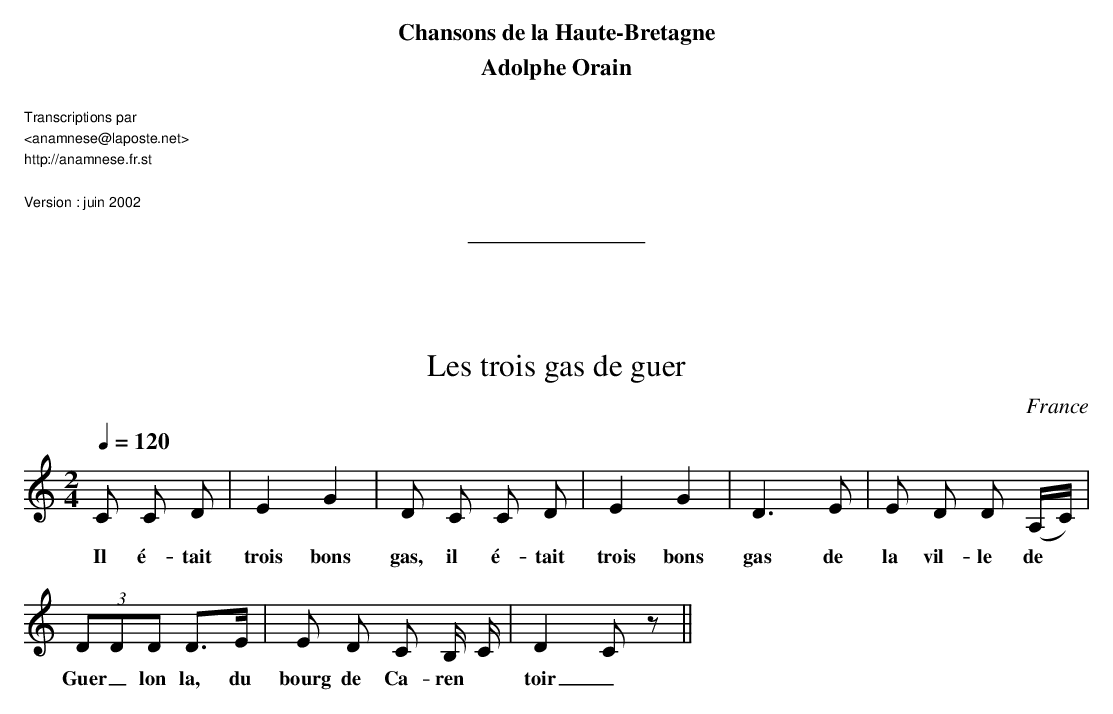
X:1
T:Les trois gas de guer
O:France
M:2/4
L:1/8
Q:1/4=120
K:C
C C D | E2 G2 | D C C D | E2 G2 | D3E | E D D (A,/C/) |
w:Il é-tait| trois bons | gas, il é-tait | trois bons | gas de | la vil-le de * |
(3DDD D>E | E D C B,/ C/ | D2 C z ||
w:Guer_ lon la, du | bourg de Ca-ren *|toir_.
